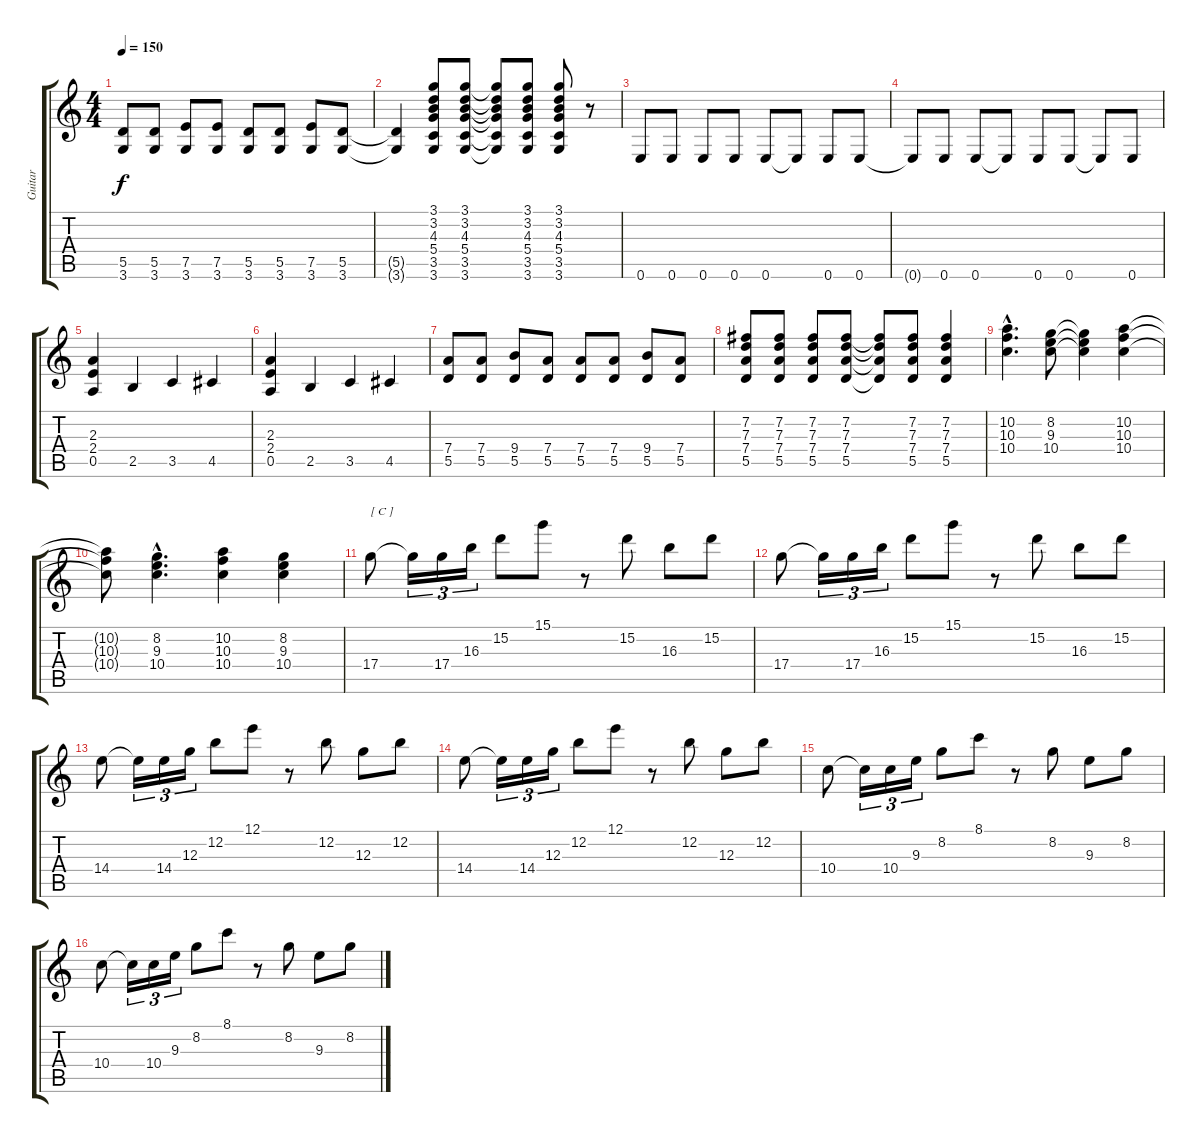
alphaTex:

\track ("Guitar" "Guitar") {instrument acousticguitarsteel}
\staff {score tabs}
\tuning (E4 B3 G3 D3 A2 E2) {hide}
\ts (4 4)
\tempo 150
\clef g2
\ks c
(5.5 3.6).8{dy f} (5.5 3.6).8 (7.5 3.6).8 (7.5 3.6).8 (5.5 3.6).8 (5.5 3.6).8 (7.5 3.6).8 (5.5 3.6).8 |
(5.5{t} 3.6{t}).4 (3.1 3.2 4.3 5.4 3.5 3.6).8 (3.1 3.2 4.3 5.4 3.5 3.6).8 (3.1{t} 3.2{t} 4.3{t} 5.4{t} 3.5{t} 3.6{t}).8 (3.1 3.2 4.3 5.4 3.5 3.6).8 (3.1 3.2 4.3 5.4 3.5 3.6).8 r.8 |
0.6.8 0.6.8 0.6.8 0.6.8 0.6.8 0.6{t}.8 0.6.8 0.6.8 |
0.6{t}.8 0.6.8 0.6.8 0.6{t}.8 0.6.8 0.6.8 0.6{t}.8 0.6.8 |
(2.3 2.4 0.5).4 2.5.4 3.5.4 4.5.4 |
(2.3 2.4 0.5).4 2.5.4 3.5.4 4.5.4 |
(7.4 5.5).8 (7.4 5.5).8 (9.4 5.5).8 (7.4 5.5).8 (7.4 5.5).8 (7.4 5.5).8 (9.4 5.5).8 (7.4 5.5).8 |
(7.2 7.3 7.4 5.5).8 (7.2 7.3 7.4 5.5).8 (7.2 7.3 7.4 5.5).8 (7.2 7.3 7.4 5.5).8 (7.2{t} 7.3{t} 7.4{t} 5.5{t}).8 (7.2 7.3 7.4 5.5).8 (7.2 7.3 7.4 5.5).4 |
(10.2{hac} 10.3{hac} 10.4{hac}).4{d} (8.2 9.3 10.4).8 (8.2{t} 9.3{t} 10.4{t}).4 (10.2 10.3 10.4).4 |
(10.2{t} 10.3{t} 10.4{t}).8 (8.2{hac} 9.3{hac} 10.4{hac}).4{d} (10.2 10.3 10.4).4 (8.2 9.3 10.4).4 |
17.4.8{txt "[ C ]"} 17.4{t}.16{tu (3 2)} 17.4.16{tu (3 2)} 16.3.16{tu (3 2)} 15.2.8 15.1.8 r.8 15.2.8 16.3.8 15.2.8 |
17.4.8 17.4{t}.16{tu (3 2)} 17.4.16{tu (3 2)} 16.3.16{tu (3 2)} 15.2.8 15.1.8 r.8 15.2.8 16.3.8 15.2.8 |
14.4.8 14.4{t}.16{tu (3 2)} 14.4.16{tu (3 2)} 12.3.16{tu (3 2)} 12.2.8 12.1.8 r.8 12.2.8 12.3.8 12.2.8 |
14.4.8 14.4{t}.16{tu (3 2)} 14.4.16{tu (3 2)} 12.3.16{tu (3 2)} 12.2.8 12.1.8 r.8 12.2.8 12.3.8 12.2.8 |
10.4.8 10.4{t}.16{tu (3 2)} 10.4.16{tu (3 2)} 9.3.16{tu (3 2)} 8.2.8 8.1.8 r.8 8.2.8 9.3.8 8.2.8 |
10.4.8 10.4{t}.16{tu (3 2)} 10.4.16{tu (3 2)} 9.3.16{tu (3 2)} 8.2.8 8.1.8 r.8 8.2.8 9.3.8 8.2.8
